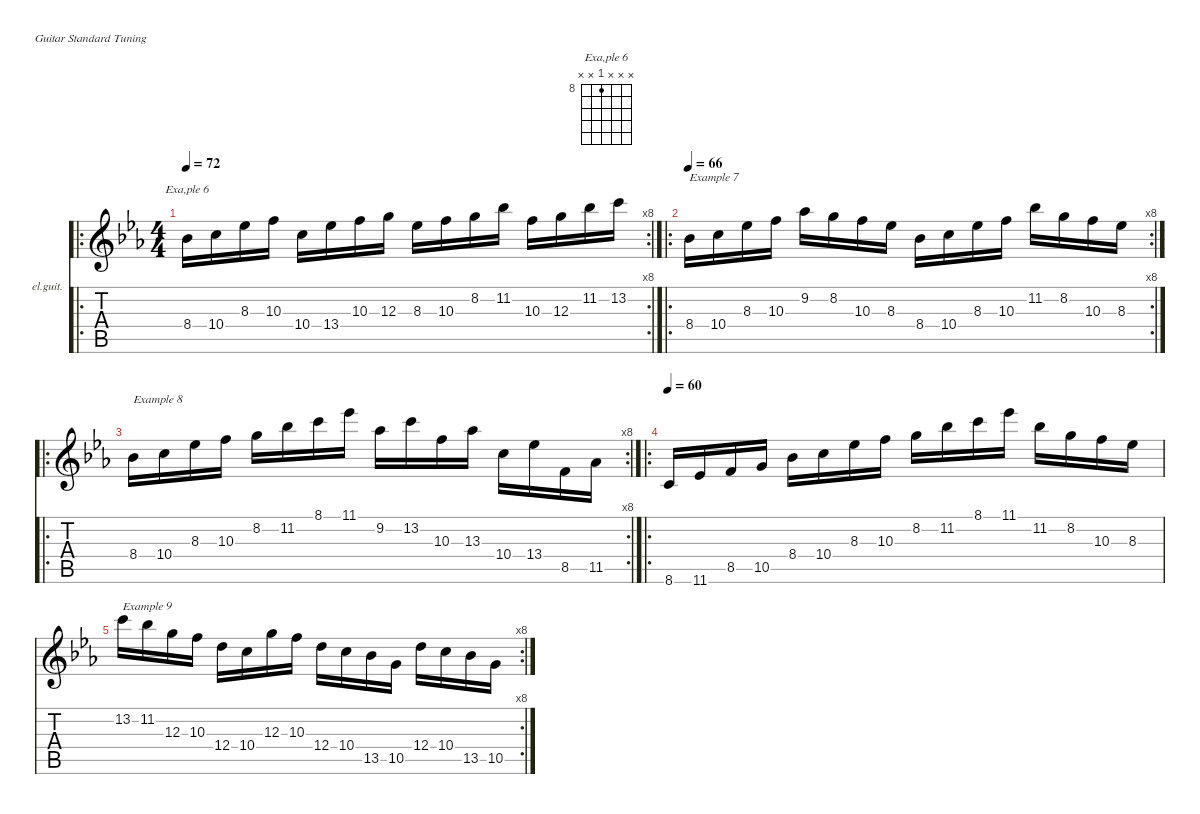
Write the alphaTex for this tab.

\defaultSystemsLayout 4
\hideDynamics
\bracketExtendMode nobrackets
\firstSystemTrackNameOrientation horizontal
\otherSystemsTrackNameOrientation horizontal
\track ("Electric Guitar (Clean)" "el.guit.") {defaultSystemsLayout 2 instrument electricguitarclean}
\staff {score tabs}
\tuning (E4 B3 G3 D3 A2 E2)
\chord ("Exa,ple 6" x x x 8 x x) {firstfret 8}
\ro
\rc 8
\ts (4 4)
\tempo 72
\clef g2
\scale
0.990027
\ks eb
8.4{acc b}.16{ch "Exa,ple 6" dy mf beam Down} 10.4{acc forcenatural}.16{beam Down} 8.3{acc b}.16{beam Down} 10.3{acc forcenatural}.16{beam Down} 10.4{acc forcenatural}.16{beam Down} 13.4{acc b}.16{beam Down} 10.3{acc forcenatural}.16{beam Down} 12.3{acc forcenatural}.16{beam Down} 8.3{acc b}.16{beam Down} 10.3{acc forcenatural}.16{beam Down} 8.2{acc forcenatural}.16{beam Down} 11.2{acc b}.16{beam Down} 10.3{acc forcenatural}.16{beam Down} 12.3{acc forcenatural}.16{beam Down} 11.2{acc b}.16{beam Down} 13.2{acc forcenatural}.16{beam Down} |
\ro
\rc 8
\tempo 66
\scale
0.990027 8.4{acc b}.16{txt "Example 7" beam Down} 10.4{acc forcenatural}.16{beam Down} 8.3{acc b}.16{beam Down} 10.3{acc forcenatural}.16{beam Down} 9.2{acc b}.16{beam Down} 8.2{acc forcenatural}.16{beam Down} 10.3{acc forcenatural}.16{beam Down} 8.3{acc b}.16{beam Down} 8.4{acc b}.16{beam Down} 10.4{acc forcenatural}.16{beam Down} 8.3{acc b}.16{beam Down} 10.3{acc forcenatural}.16{beam Down} 11.2{acc b}.16{beam Down} 8.2{acc forcenatural}.16{beam Down} 10.3{acc forcenatural}.16{beam Down} 8.3{acc b}.16{beam Down} |
\ro
\rc 8
\scale
0.990027 8.4{acc b}.16{txt "Example 8" beam Down} 10.4{acc forcenatural}.16{beam Down} 8.3{acc b}.16{beam Down} 10.3{acc forcenatural}.16{beam Down} 8.2{acc forcenatural}.16{beam Down} 11.2{acc b}.16{beam Down} 8.1{acc forcenatural}.16{beam Down} 11.1{acc b}.16{beam Down} 9.2{acc b}.16{beam Down} 13.2{acc forcenatural}.16{beam Down} 10.3{acc forcenatural}.16{beam Down} 13.3{acc b}.16{beam Down} 10.4{acc forcenatural}.16{beam Down} 13.4{acc b}.16{beam Down} 8.5{acc forcenatural}.16{beam Down} 11.5{acc b}.16{beam Down} |
\ro
\tempo 60
\scale
1.17205 8.6{acc forcenatural}.16{beam Up} 11.6{acc b}.16{beam Up} 8.5{acc forcenatural}.16{beam Up} 10.5{acc forcenatural}.16{beam Up} 8.4{acc b}.16{beam Down} 10.4{acc forcenatural}.16{beam Down} 8.3{acc b}.16{beam Down} 10.3{acc forcenatural}.16{beam Down} 8.2{acc forcenatural}.16{beam Down} 11.2{acc b}.16{beam Down} 8.1{acc forcenatural}.16{beam Down} 11.1{acc b}.16{beam Down} 11.2{acc b}.16{beam Down} 8.2{acc forcenatural}.16{beam Down} 10.3{acc forcenatural}.16{beam Down} 8.3{acc b}.16{beam Down} |
\rc 8
\scale
0.97967 13.2{acc forcenatural}.16{txt "Example 9" beam Down} 11.2{acc b}.16{beam Down} 12.3{acc forcenatural}.16{beam Down} 10.3{acc forcenatural}.16{beam Down} 12.4{acc forcenatural}.16{beam Down} 10.4{acc forcenatural}.16{beam Down} 12.3{acc forcenatural}.16{beam Down} 10.3{acc forcenatural}.16{beam Down} 12.4{acc forcenatural}.16{beam Down} 10.4{acc forcenatural}.16{beam Down} 13.5{acc b}.16{beam Down} 10.5{acc forcenatural}.16{beam Down} 12.4{acc forcenatural}.16{beam Down} 10.4{acc forcenatural}.16{beam Down} 13.5{acc b}.16{beam Down} 10.5{acc forcenatural}.16{beam Down} |
\scale
0.908882 |
\scale
0.939394
